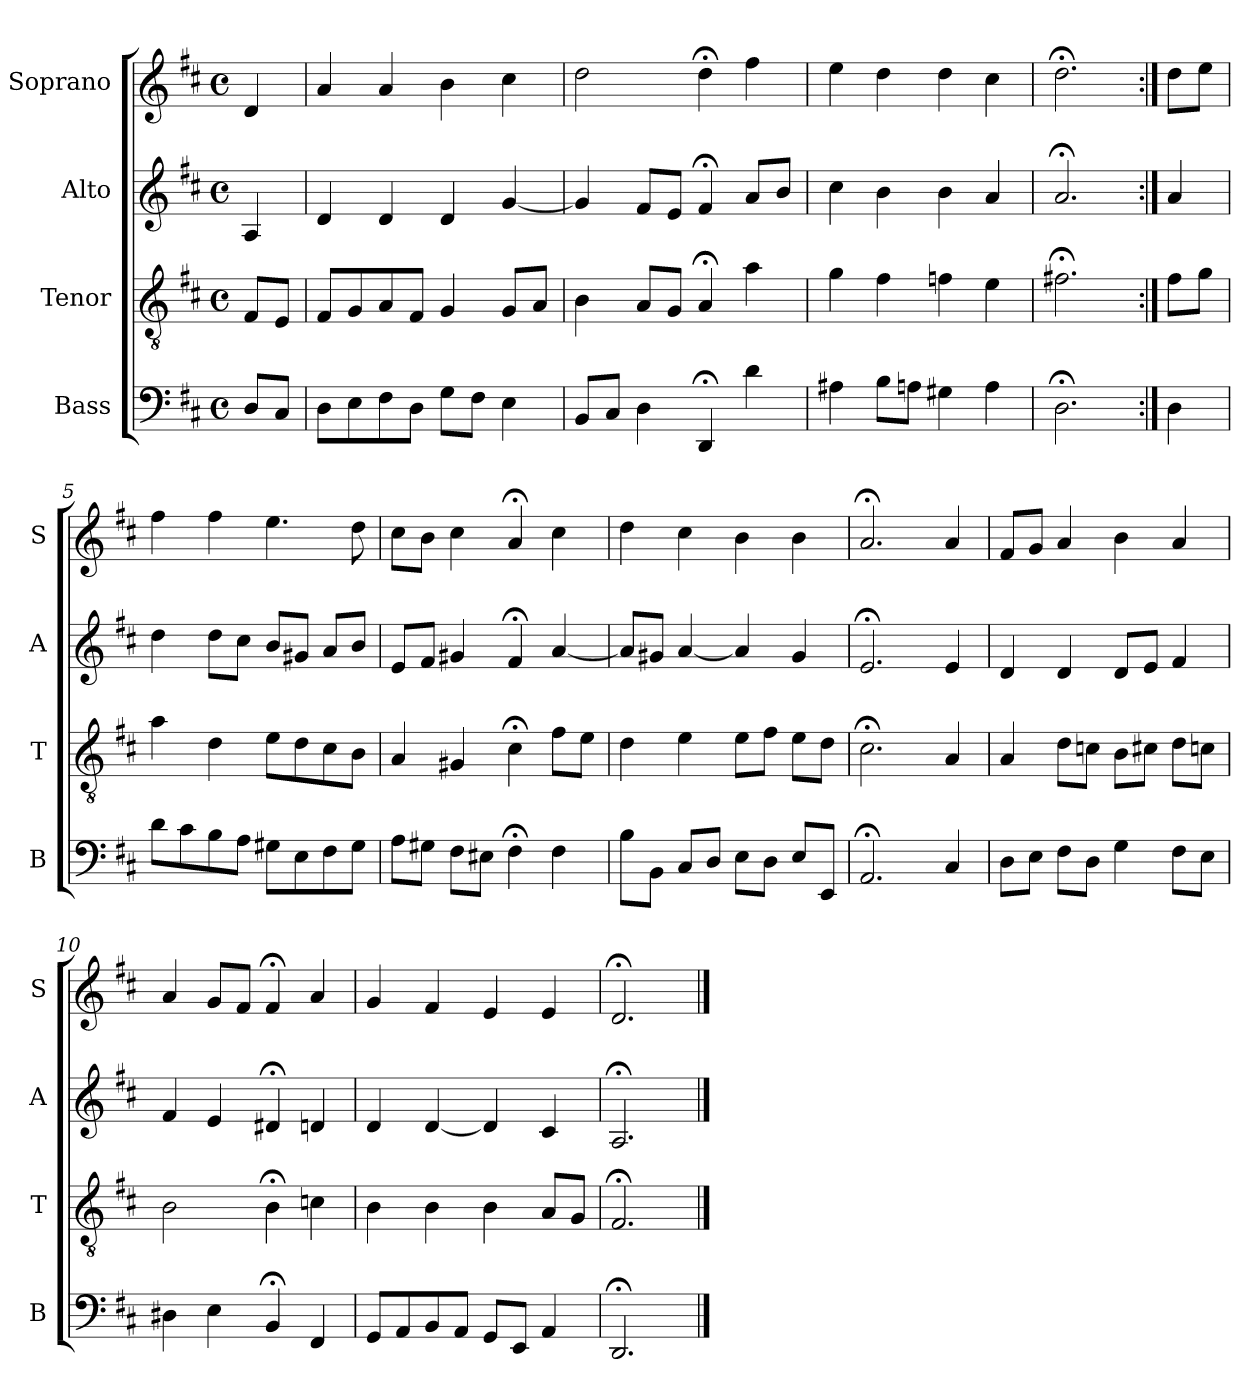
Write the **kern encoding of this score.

**kern	**kern	**kern	**kern
*part4	*part3	*part2	*part1
*staff4	*staff3	*staff2	*staff1
*I"Bass	*I"Tenor	*I"Alto	*I"Soprano
*I'B	*I'T	*I'A	*I'S
*clefF4	*clefGv2	*clefG2	*clefG2
*k[f#c#]	*k[f#c#]	*k[f#c#]	*k[f#c#]
*D:	*D:	*D:	*D:
*M4/4	*M4/4	*M4/4	*M4/4
*met(c)	*met(c)	*met(c)	*met(c)
*MM100	*MM100	*MM100	*MM100
=	=	=	=
8DL	8F#L	4A	4d
8C#J	8EJ	.	.
=1	=1	=1	=1
8DL	8F#L	4d	4a
8E	8G	.	.
8F#	8A	4d	4a
8DiJ	8F#iJ	.	.
8GiL	4Gi	4d	4b
8F#J	.	.	.
4E	8GL	[4g	4cc#
.	8AJ	.	.
=2	=2	=2	=2
8BBL	4B	4g]	2dd
8C#J	.	.	.
4D	8AL	8f#L	.
.	8GJ	8eJ	.
4DD;<	4A;<	4f#;<	4dd;<
4d	4a	8aL	4ff#
.	.	8bJ	.
=3	=3	=3	=3
4A#X	4g	4cc#	4ee
8BL	4f#	4b	4dd
8AnJ	.	.	.
4G#X	4fn	4b	4dd
4A	4e	4a	4cc#
=4	=4	=4	=4
2.D;<	2.f#X;<	2.a;<	2.dd;<
=:|!	=:|!	=:|!	=:|!
4D	8f#L	4a	8ddL
.	8gJ	.	8eeJ
=5	=5	=5	=5
8dL	4a	4dd	4ff#
8c#	.	.	.
8B	4d	8ddL	4ff#
8AJ	.	8cc#J	.
8G#XL	8eL	8bL	4.ee
8E	8d	8g#XJ	.
8F#	8c#	8aL	.
8G#J	8BJ	8bJ	8dd
=6	=6	=6	=6
8AL	4A	8eL	8cc#L
8G#XJ	.	8f#J	8bJ
8F#L	4G#X	4g#X	4cc#
8E#XJ	.	.	.
4F#;<	4c#;<	4f#;<	4a;<
4F#	8f#L	[4a	4cc#
.	8eJ	.	.
=7	=7	=7	=7
8BL	4d	8aL]	4dd
8BBJ	.	8g#XJ	.
8C#L	4e	[4a	4cc#
8DJ	.	.	.
8EL	8eL	4a]	4b
8DJ	8f#J	.	.
8EL	8eL	4g#	4b
8EEJ	8dJ	.	.
=8	=8	=8	=8
2.AA;<	2.c#;<	2.e;<	2.a;<
4C#	4A	4e	4a
=9	=9	=9	=9
8DL	4A	4d	8f#L
8EJ	.	.	8gJ
8F#L	8dL	4d	4a
8DJ	8cnJ	.	.
4G	8BL	8dL	4b
.	8c#XJ	8eJ	.
8F#L	8dL	4f#	4a
8EJ	8cnJ	.	.
=10	=10	=10	=10
4D#X	2B	4f#	4a
4E	.	4e	8gL
.	.	.	8f#J
4BB;<	4B;<	4d#X;<	4f#;<
4FF#	4cn	4dn	4a
=11	=11	=11	=11
8GGL	4B	4d	4g
8AA	.	.	.
8BB	4B	[4d	4f#
8AAJ	.	.	.
8GGL	4B	4d]	4e
8EEJ	.	.	.
4AA	8AL	4c#	4e
.	8GJ	.	.
=12	=12	=12	=12
2.DD;<	2.F#;<	2.A;<	2.d;<
==	==	==	==
*-	*-	*-	*-
